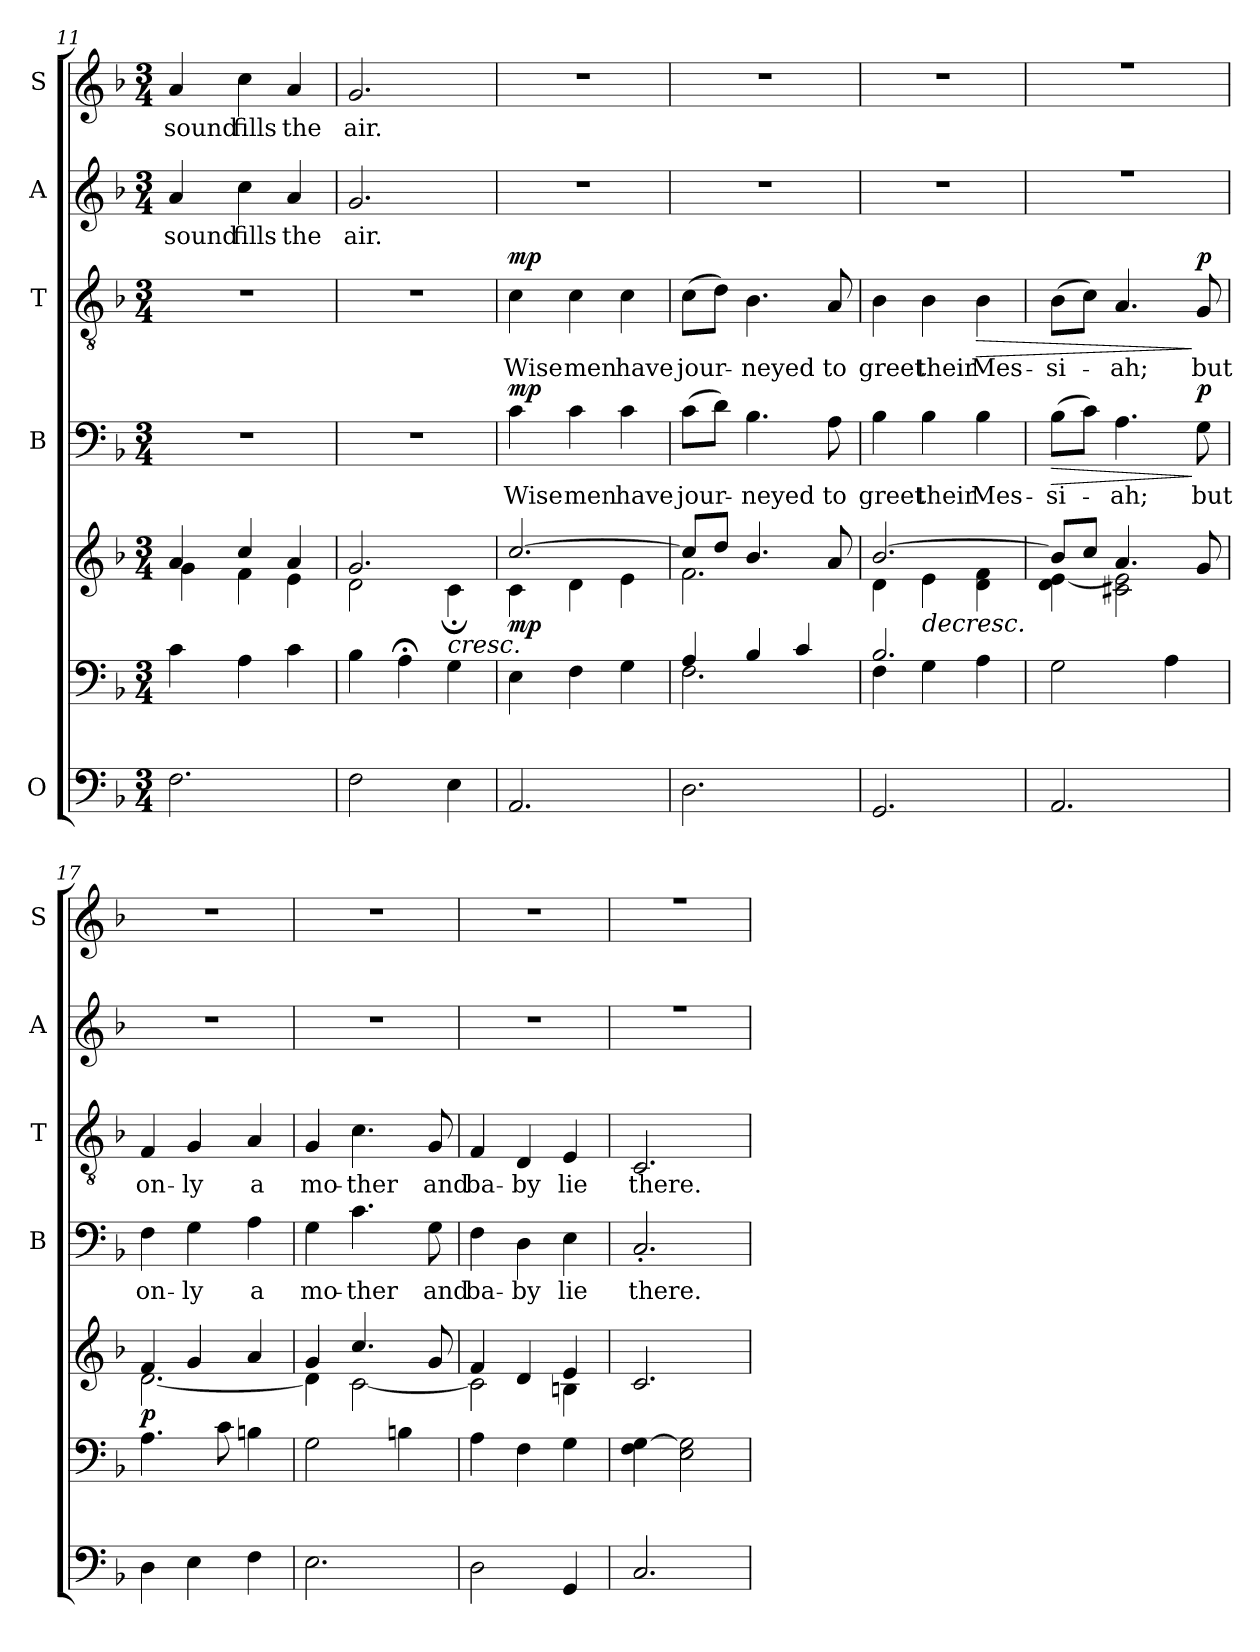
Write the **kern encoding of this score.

**kern	**kern	**kern	**dynam	**kern	**text	**dynam	**kern	**text	**dynam	**kern	**text	**kern	**text
*part5	*part5	*part5	*part5	*part4	*part4	*part4	*part3	*part3	*part3	*part2	*part2	*part1	*part1
*staff7	*staff6	*staff5	*staff5/6/7	*staff4	*staff4	*staff4	*staff3	*staff3	*staff3	*staff2	*staff2	*staff1	*staff1
*I"O	*	*	*	*I"B	*	*	*I"T	*	*	*I"A	*	*I"S	*
*	*	*	*	*I'B	*	*	*I'T	*	*	*I'A	*	*I'S	*
*clefF4	*clefF4	*clefG2	*	*clefF4	*	*	*clefGv2	*	*	*clefG2	*	*clefG2	*
*k[b-]	*k[b-]	*k[b-]	*	*k[b-]	*	*	*k[b-]	*	*	*k[b-]	*	*k[b-]	*
*M3/4	*M3/4	*M3/4	*	*M3/4	*	*	*M3/4	*	*	*M3/4	*	*M3/4	*
=11	=11	=11	=11	=11	=11	=11	=11	=11	=11	=11	=11	=11	=11
*	*	*^	*	*	*	*	*	*	*	*	*	*	*
!	!	!	!	!	!	!	!	!	!	!	!	!LO:LY:b	!	!LO:LY:b
2.F\	4c\	4a/	4g\	.	2.r	.	.	2.r	.	.	4a/	sound	4a/	sound
!	!	!	!	!	!	!	!	!	!	!	!	!LO:LY:b	!	!LO:LY:b
.	4A\	4cc/	4f\	.	.	.	.	.	.	.	4cc\	fills	4cc\	fills
!	!	!	!	!	!	!	!	!	!	!	!	!LO:LY:b	!	!LO:LY:b
.	4c\	4a/	4e\	.	.	.	.	.	.	.	4a/	the	4a/	the
=12	=12	=12	=12	=12	=12	=12	=12	=12	=12	=12	=12	=12	=12	=12
!	!	!	!	!	!	!	!	!	!	!	!	!LO:LY:b	!	!LO:LY:b
2F\	4B-\	2.g/	2d\	.	2.r	.	.	2.r	.	.	2.g/	air.	2.g/	air.
.	4A;<\	.	.	.	.	.	.	.	.	.	.	.	.	.
!	!	!	!	!LO:HP:b	!	!	!	!	!	!	!	!	!	!
4E\	4G\	.	4c;\	<	.	.	.	.	.	.	.	.	.	.
!!LO:PB:g=z
=13	=13	=13	=13	=13	=13	=13	=13	=13	=13	=13	=13	=13	=13	=13
!	!	!	!	!LO:DY:b	!	!LO:LY:b	!LO:DY:a	!	!LO:LY:b	!LO:DY:a	!	!	!	!
2.AA/	4E\	[2.cc/	4c\	mp	4c\	Wise	mp	4c\	Wise	mp	2.r	.	2.r	.
!	!	!	!	!	!	!LO:LY:b	!	!	!LO:LY:b	!	!	!	!	!
.	4F\	.	4d\	.	4c\	men	.	4c\	men	.	.	.	.	.
!	!	!	!	!	!	!LO:LY:b	!	!	!LO:LY:b	!	!	!	!	!
.	4G\	.	4e\	.	4c\	have	.	4c\	have	.	.	.	.	.
=14	=14	=14	=14	=14	=14	=14	=14	=14	=14	=14	=14	=14	=14	=14
*	*^	*	*	*	*	*	*	*	*	*	*	*	*	*
!	!	!	!	!	!	!	!LO:LY:b	!	!	!LO:LY:b	!	!	!	!	!
2.D\	4A/	2.F\	8cc/L]	2.f\	.	(8c\L	jour-	.	(8c\L	jour-	.	2.r	.	2.r	.
.	.	.	8dd/J	.	.	8d\J)	.	.	8d\J)	.	.	.	.	.	.
!	!	!	!	!	!	!	!LO:LY:b	!	!	!LO:LY:b	!	!	!	!	!
.	4B-/	.	4.b-/	.	.	4.B-\	-neyed	.	4.B-\	-neyed	.	.	.	.	.
.	4c/	.	.	.	.	.	.	.	.	.	.	.	.	.	.
!	!	!	!	!	!	!	!LO:LY:b	!	!	!LO:LY:b	!	!	!	!	!
.	.	.	8a/	.	.	8A\	to	.	8A/	to	.	.	.	.	.
=15	=15	=15	=15	=15	=15	=15	=15	=15	=15	=15	=15	=15	=15	=15	=15
!	!	!	!	!	!	!	!LO:LY:b	!	!	!LO:LY:b	!	!	!	!	!
2.GG/	2.B-/	4F\	[2.b-/	4d\	.	4B-\	greet	.	4B-\	greet	.	2.r	.	2.r	.
!	!	!	!	!	!LO:HP:b	!	!LO:LY:b	!	!	!LO:LY:b	!	!	!	!	!
.	.	4G\	.	4e\	>	4B-\	their	.	4B-\	their	.	.	.	.	.
!	!	!	!	!	!	!	!LO:LY:b	!	!	!LO:LY:b	!LO:HP:b	!	!	!	!
.	.	4A\	.	4d\ 4f\	.	4B-\	Mes-	.	4B-\	Mes-	>	.	.	.	.
=16	=16	=16	=16	=16	=16	=16	=16	=16	=16	=16	=16	=16	=16	=16	=16
!	!	!	!	!	!	!	!LO:LY:b	!LO:HP:b	!	!LO:LY:b	!	!	!	!	!
*	*v	*v	*	*	*	*	*	*	*	*	*	*^	*	*^	*
2.AA/	2G\	8b-/L]	4d\ [4e\	.	(8B-\L	-si-	>	(8B-\L	-si-	.	2.r	2.b-yy	.	2.r	2.b-yy	.
.	.	8cc/J	.	.	8c\J)	.	.	8c\J)	.	.	.	.	.	.	.	.
!	!	!	!	!	!	!LO:LY:b	!	!	!LO:LY:b	!	!	!	!	!	!	!
.	.	4.a/	2c#X\ 2e\]	.	4.A\	-ah;	.	4.A/	-ah;	.	.	.	.	.	.	.
.	4A\	.	.	.	.	.	.	.	.	.	.	.	.	.	.	.
!	!	!	!	!	!	!LO:LY:b	!LO:DY:n=1:a	!	!LO:LY:b	!LO:DY:n=1:a	!	!	!	!	!	!
.	.	8g/	.	.	8G\	but	] p	8G/	but	] p	.	.	.	.	.	.
*	*	*	*	*	*	*	*	*	*	*	*v	*v	*	*	*	*
*	*	*v	*v	*	*	*	*	*	*	*	*	*	*v	*v	*
.	.	.	[	.	.	.	.	.	.	.	.	.	.
!!LO:LB:g=z
=17	=17	=17	=17	=17	=17	=17	=17	=17	=17	=17	=17	=17	=17
*	*	*^	*	*	*	*	*	*	*	*	*	*	*
!	!	!	!	!LO:DY:b	!	!LO:LY:b	!	!	!LO:LY:b	!	!	!	!	!
4D\	4.A\	4f/	[2.d\	p	4F\	on-	.	4F/	on-	.	2.r	.	2.r	.
!	!	!	!	!	!	!LO:LY:b	!	!	!LO:LY:b	!	!	!	!	!
4E\	.	4g/	.	.	4G\	-ly	.	4G/	-ly	.	.	.	.	.
.	8c\	.	.	.	.	.	.	.	.	.	.	.	.	.
!	!	!	!	!	!	!LO:LY:b	!	!	!LO:LY:b	!	!	!	!	!
4F\	4Bn\	4a/	.	.	4A\	a	.	4A/	a	.	.	.	.	.
=18	=18	=18	=18	=18	=18	=18	=18	=18	=18	=18	=18	=18	=18	=18
!	!	!	!	!	!	!LO:LY:b	!	!	!LO:LY:b	!	!	!	!	!
2.E\	2G\	4g/	4d\]	.	4G\	mo-	.	4G/	mo-	.	2.r	.	2.r	.
!	!	!	!	!	!	!LO:LY:b	!	!	!LO:LY:b	!	!	!	!	!
.	.	4.cc/	[2c\	.	4.c\	-ther	.	4.c\	-ther	.	.	.	.	.
.	4Bn\	.	.	.	.	.	.	.	.	.	.	.	.	.
!	!	!	!	!	!	!LO:LY:b	!	!	!LO:LY:b	!	!	!	!	!
.	.	8g/	.	.	8G\	and	.	8G/	and	.	.	.	.	.
=19	=19	=19	=19	=19	=19	=19	=19	=19	=19	=19	=19	=19	=19	=19
*	*	*	*	*	*	*	*	*	*	*	*	*	*MM82	*
!	!	!	!	!	!	!LO:LY:b	!	!	!LO:LY:b	!	!	!	!	!
2D\	4A\	4f/	2c\]	.	4F\	ba-	.	4F/	ba-	.	2.r	.	2.r	.
!	!	!	!	!	!	!LO:LY:b	!	!	!LO:LY:b	!	!	!	!	!
.	4F\	4d/	.	.	4D\	-by	.	4D/	-by	.	.	.	.	.
!	!	!	!	!	!	!LO:LY:b	!	!	!LO:LY:b	!	!	!	!	!
4GG/	4G\	4e/	4Bn\	.	4E\	lie	.	4E/	lie	.	.	.	.	.
*	*	*v	*v	*	*	*	*	*	*	*	*	*	*	*
=20	=20	=20	=20	=20	=20	=20	=20	=20	=20	=20	=20	=20	=20
*	*	*	*	*	*	*	*	*	*	*	*	*MM70	*
*	*	*^	*	*	*	*	*	*	*	*	*	*	*
!	!	!	!	!	!	!LO:LY:b	!	!	!LO:LY:b	!	!	!	!	!
*	*	*v	*v	*	*	*	*	*	*	*	*^	*	*^	*
2.C/	4F\ [4G\	2.c/	.	2.C'/	there.	.	2.C/	there.	.	2.r	2.b-yy	.	2.r	2.b-yy	.
.	2E\ 2G\]	.	.	.	.	.	.	.	.	.	.	.	.	.	.
*	*	*	*	*	*	*	*	*	*	*v	*v	*	*	*	*
*	*	*	*	*	*	*	*	*	*	*	*	*v	*v	*
.	.	.	]	.	.	.	.	.	.	.	.	.	.
=	=	=	=	=	=	=	=	=	=	=	=	=	=
*-	*-	*-	*-	*-	*-	*-	*-	*-	*-	*-	*-	*-	*-
